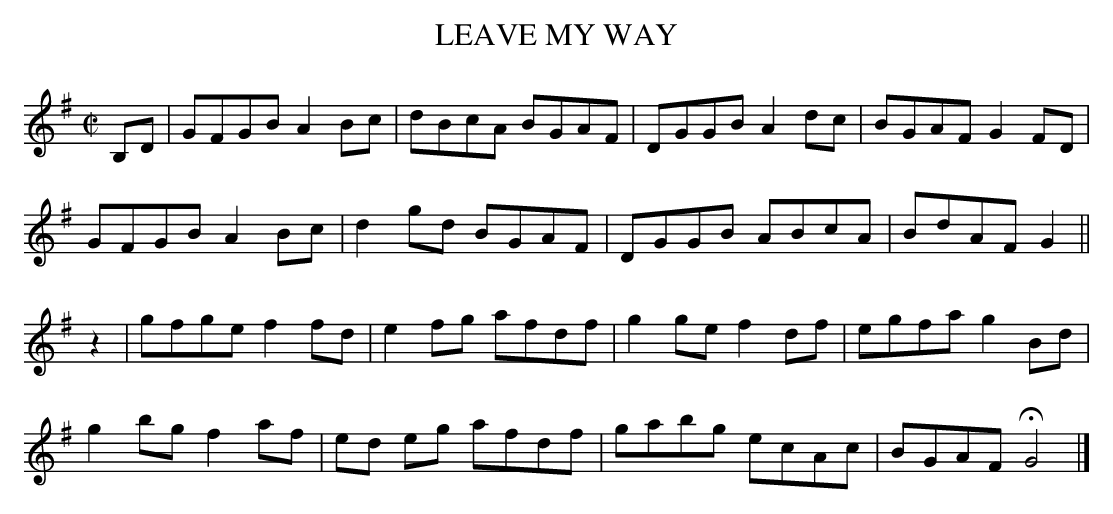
X:1
T:LEAVE MY WAY
M:C|
L:1/8
K:G
B,D|GFGB A2Bc|dBcA BGAF|DGGB A2dc|BGAF G2FD|
GFGB A2Bc|d2gd BGAF|DGGB ABcA|BdAF G2||
z2|gfge f2fd|e2fg afdf|g2ge f2df|egfa g2Bd|
g2bg f2af|ed eg afdf|gabg ecAc|BGAF HG4|]
